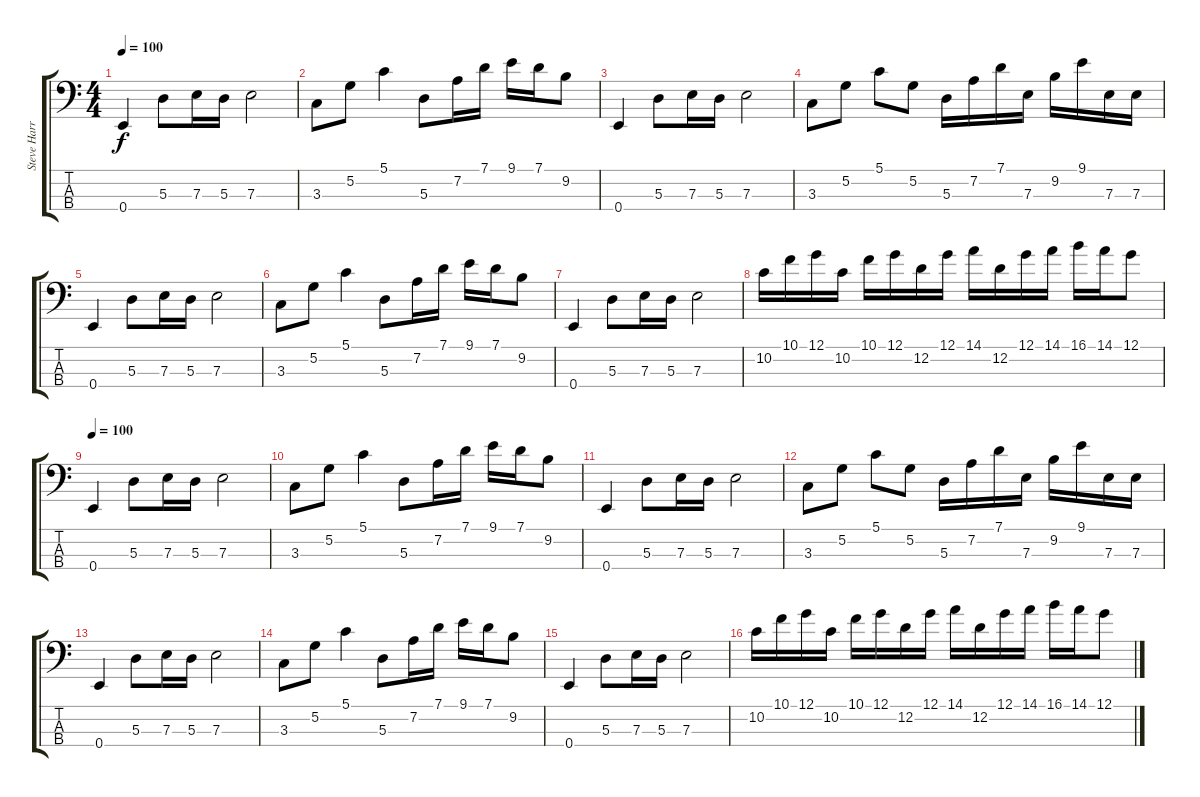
\track ("Steve Harris" "Steve Harr") {instrument electricbasspick}
\staff {score tabs}
\tuning (G2 D2 A1 E1) {hide}
\ts (4 4)
\tempo 100
\clef f4
\ks c
0.4.4{dy f} 5.3.8 7.3.16 5.3.16 7.3.2 |
3.3.8 5.2.8 5.1.4 5.3.8 7.2.16 7.1.16 9.1.16 7.1.16 9.2.8 |
0.4.4 5.3.8 7.3.16 5.3.16 7.3.2 |
3.3.8 5.2.8 5.1.8 5.2.8 5.3.16 7.2.16 7.1.16 7.3.16 9.2.16 9.1.16 7.3.16 7.3.16 |
0.4.4 5.3.8 7.3.16 5.3.16 7.3.2 |
3.3.8 5.2.8 5.1.4 5.3.8 7.2.16 7.1.16 9.1.16 7.1.16 9.2.8 |
0.4.4 5.3.8 7.3.16 5.3.16 7.3.2 |
10.2.16 10.1.16 12.1.16 10.2.16 10.1.16 12.1.16 12.2.16 12.1.16 14.1.16 12.2.16 12.1.16 14.1.16 16.1.16 14.1.16 12.1.8 |
\tempo 100
0.4.4 5.3.8 7.3.16 5.3.16 7.3.2 |
3.3.8 5.2.8 5.1.4 5.3.8 7.2.16 7.1.16 9.1.16 7.1.16 9.2.8 |
0.4.4 5.3.8 7.3.16 5.3.16 7.3.2 |
3.3.8 5.2.8 5.1.8 5.2.8 5.3.16 7.2.16 7.1.16 7.3.16 9.2.16 9.1.16 7.3.16 7.3.16 |
0.4.4 5.3.8 7.3.16 5.3.16 7.3.2 |
3.3.8 5.2.8 5.1.4 5.3.8 7.2.16 7.1.16 9.1.16 7.1.16 9.2.8 |
0.4.4 5.3.8 7.3.16 5.3.16 7.3.2 |
10.2.16 10.1.16 12.1.16 10.2.16 10.1.16 12.1.16 12.2.16 12.1.16 14.1.16 12.2.16 12.1.16 14.1.16 16.1.16 14.1.16 12.1.8
